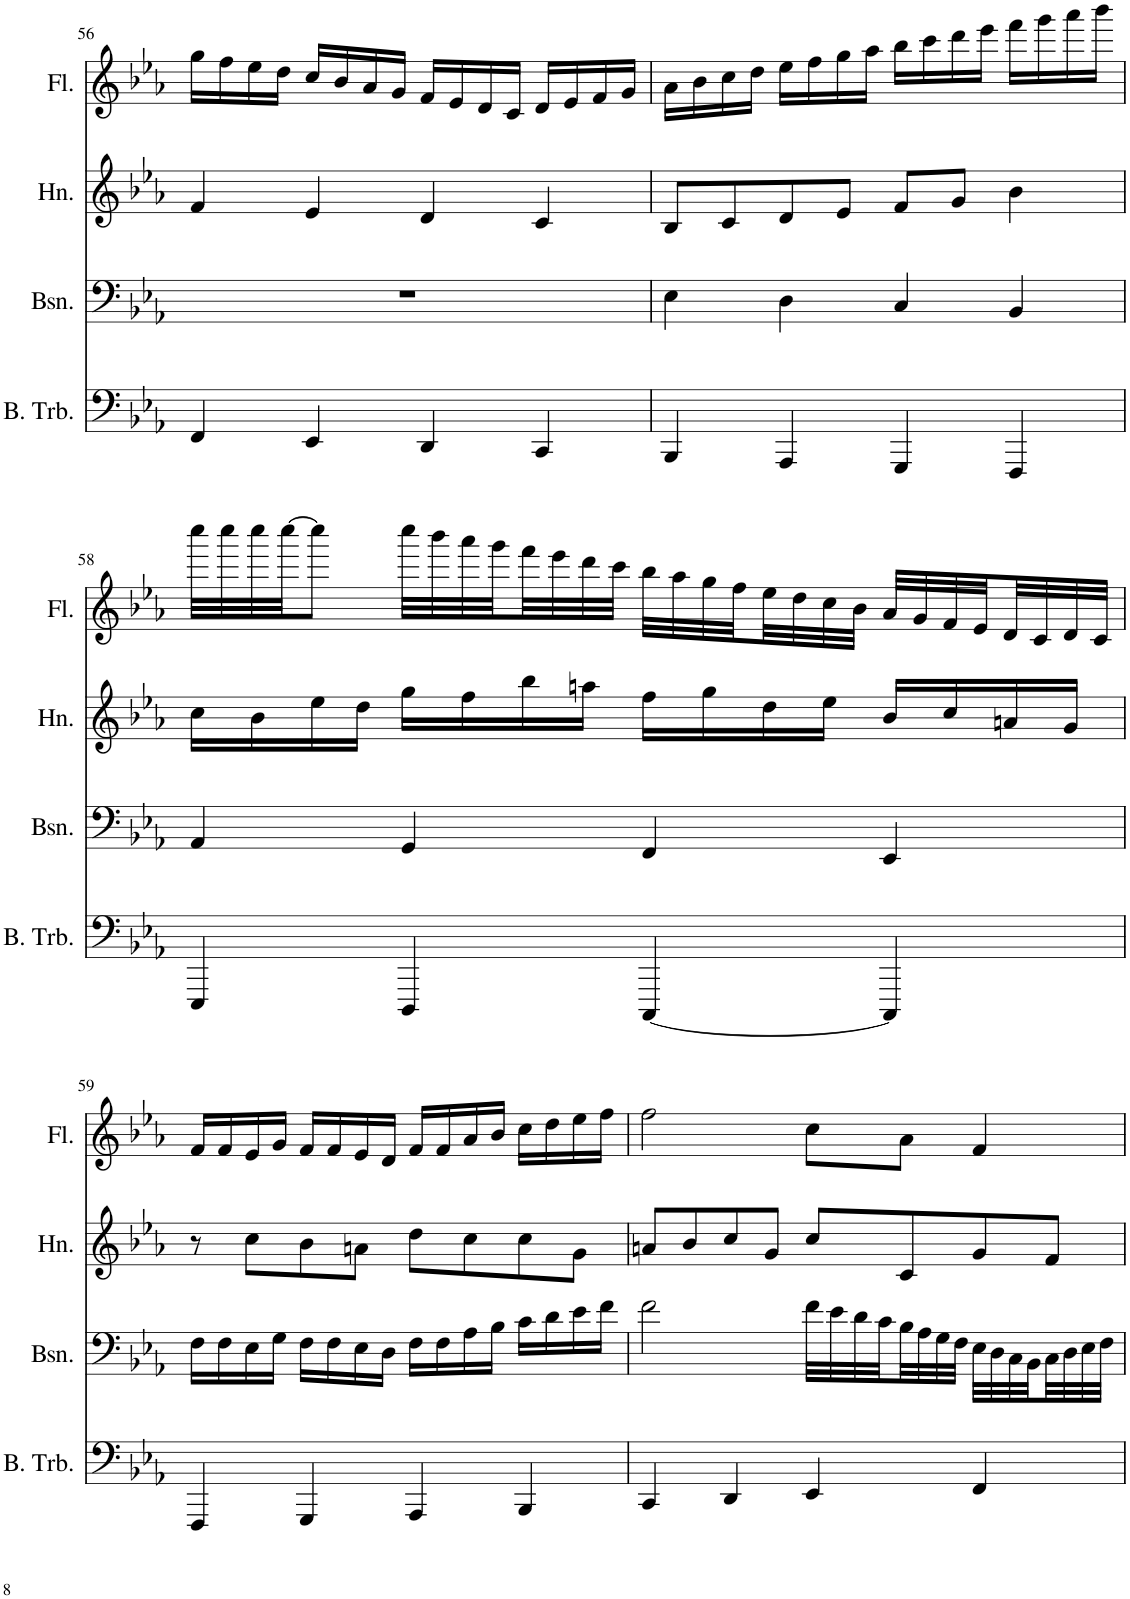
**kern	**kern	**kern	**kern
*part4	*part3	*part2	*part1
*staff4	*staff3	*staff2	*staff1
*I"Bass Trombone	*I"Bassoon	*I"Horn	*I"Flute
*I'B. Trb.	*I'Bsn.	*I'Hn.	*I'Fl.
!!LO:PB:g=z
*clefF4	*clefF4	*clefG2	*clefG2
*	*	*Trd4c7	*
*k[b-e-a-]	*k[b-e-a-]	*k[b-e-a-]	*k[b-e-a-]
*M4/4	*M4/4	*M4/4	*M4/4
=56	=56	=56	=56
4FF/	1r	4f/	16gg\LL
.	.	.	16ff\
.	.	.	16ee-\
.	.	.	16dd\JJ
4EE-/	.	4e-/	16cc/LL
.	.	.	16b-/
.	.	.	16a-/
.	.	.	16g/JJ
4DD/	.	4d/	16f/LL
.	.	.	16e-/
.	.	.	16d/
.	.	.	16c/JJ
4CC/	.	4c/	16d/LL
.	.	.	16e-/
.	.	.	16f/
.	.	.	16g/JJ
=57	=57	=57	=57
4BBB-/	4E-\	8B-/L	16a-\LL
.	.	.	16b-\
.	.	8c/	16cc\
.	.	.	16dd\JJ
4AAA-/	4D\	8d/	16ee-\LL
.	.	.	16ff\
.	.	8e-/J	16gg\
.	.	.	16aa-\JJ
4GGG/	4C/	8f/L	16bb-\LL
.	.	.	16ccc\
.	.	8g/J	16ddd\
.	.	.	16eee-\JJ
4FFF/	4BB-/	4b-\	16fff\LL
.	.	.	16ggg\
.	.	.	16aaa-\
.	.	.	16bbb-\JJ
!!LO:LB:g=z
=58	=58	=58	=58
4EEE-/	4AA-/	16cc\LL	32cccc\LLL
.	.	.	32cccc\
.	.	16b-\	32cccc\
.	.	.	[32cccc\JJ
.	.	16ee-\	8cccc\J]
.	.	16dd\JJ	.
4DDD/	4GG/	16gg\LL	32cccc\LLL
.	.	.	32bbb-\
.	.	16ff\	32aaa-\
.	.	.	32ggg\
.	.	16bb-\	32fff\
.	.	.	32eee-\
.	.	16aan\JJ	32ddd\
.	.	.	32ccc\JJJ
[4CCC/	4FF/	16ff\LL	32bb-\LLL
.	.	.	32aa-\
.	.	16gg\	32gg\
.	.	.	32ff\
.	.	16dd\	32ee-\
.	.	.	32dd\
.	.	16ee-\JJ	32cc\
.	.	.	32b-\JJJ
4CCC/]	4EE-/	16b-/LL	32a-/LLL
.	.	.	32g/
.	.	16cc/	32f/
.	.	.	32e-/
.	.	16an/	32d/
.	.	.	32c/
.	.	16g/JJ	32d/
.	.	.	32c/JJJ
!!LO:LB:g=z
=59	=59	=59	=59
4FFF/	16F\LL	8r	16f/LL
.	16F\	.	16f/
.	16E-\	8cc\L	16e-/
.	16G\JJ	.	16g/JJ
4GGG/	16F\LL	8b-\	16f/LL
.	16F\	.	16f/
.	16E-\	8an\J	16e-/
.	16D\JJ	.	16d/JJ
4AAA-/	16F\LL	8dd\L	16f/LL
.	16F\	.	16f/
.	16A-\	8cc\	16a-/
.	16B-\JJ	.	16b-/JJ
4BBB-/	16c\LL	8cc\	16cc\LL
.	16d\	.	16dd\
.	16e-\	8g\J	16ee-\
.	16f\JJ	.	16ff\JJ
=60	=60	=60	=60
4CC/	2f\	8an/L	2ff\
.	.	8b-/	.
4DD/	.	8cc/	.
.	.	8g/J	.
4EE-/	32f\LLL	8cc/L	8cc\L
.	32e-\	.	.
.	32d\	.	.
.	32c\	.	.
.	32B-\	8c/	8a-\J
.	32A-\	.	.
.	32G\	.	.
.	32F\JJJ	.	.
4FF/	32E-\LLL	8g/	4f/
.	32D\	.	.
.	32C\	.	.
.	32BB-\	.	.
.	32C\	8f/J	.
.	32D\	.	.
.	32E-\	.	.
.	32F\JJJ	.	.
=	=	=	=
*-	*-	*-	*-
